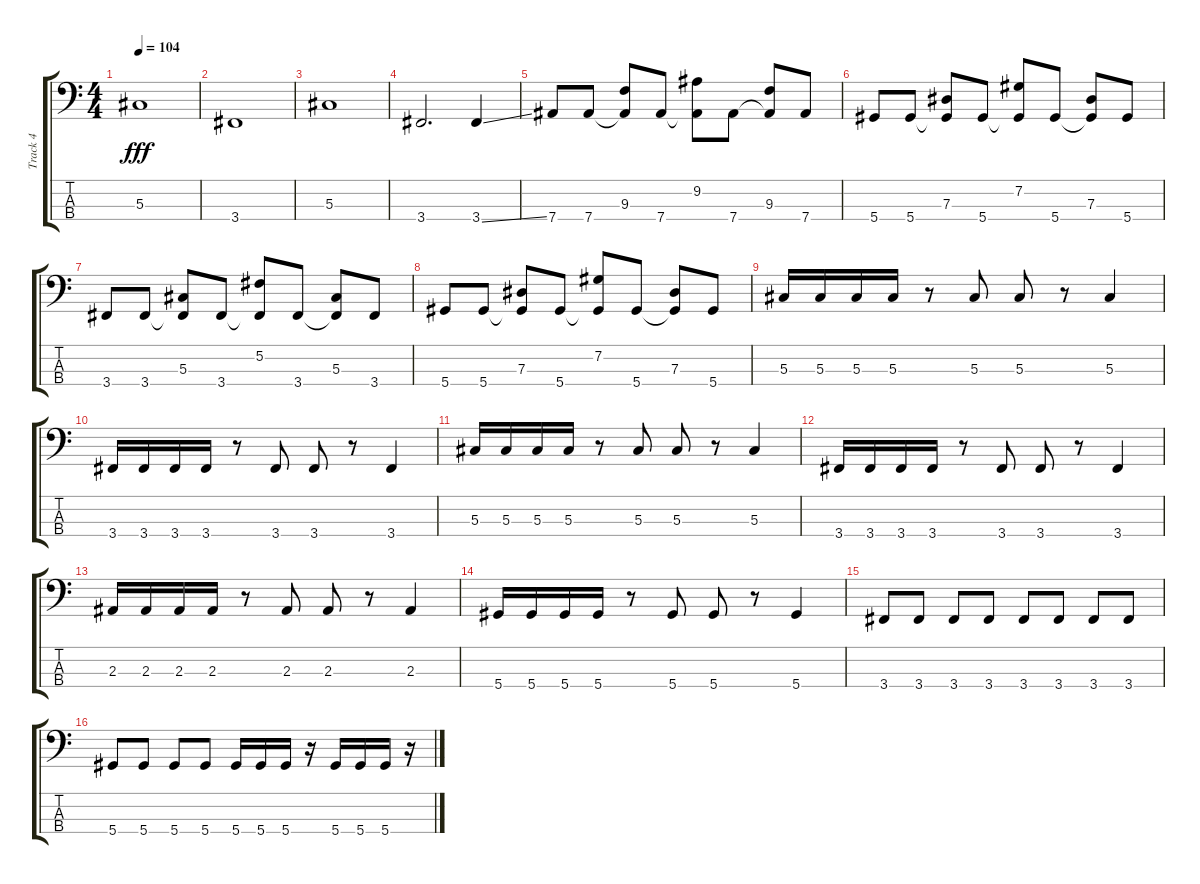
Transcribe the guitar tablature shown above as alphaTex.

\track ("Track 4" "Track 4") {instrument electricbasspick}
\staff {score tabs}
\tuning (Gb2 Db2 Ab1 Eb1) {hide}
\ts (4 4)
\tempo 104
\clef f4
\ks c
5.3.1{dy fff} |
3.4.1 |
5.3.1 |
3.4.2{d} 3.4{ss}.4 |
7.4.8 7.4.8 (9.3 7.4{t}).8 7.4.8 (9.2 7.4{t}).8 7.4.8 (9.3 7.4{t}).8 7.4.8 |
5.4.8 5.4.8 (7.3 5.4{t}).8 5.4.8 (7.2 5.4{t}).8 5.4.8 (7.3 5.4{t}).8 5.4.8 |
3.4.8 3.4.8 (5.3 3.4{t}).8 3.4.8 (5.2 3.4{t}).8 3.4.8 (5.3 3.4{t}).8 3.4.8 |
5.4.8 5.4.8 (7.3 5.4{t}).8 5.4.8 (7.2 5.4{t}).8 5.4.8 (7.3 5.4{t}).8 5.4.8 |
5.3.16 5.3.16 5.3.16 5.3.16 r.8 5.3.8 5.3.8 r.8 5.3.4 |
3.4.16 3.4.16 3.4.16 3.4.16 r.8 3.4.8 3.4.8 r.8 3.4.4 |
5.3.16 5.3.16 5.3.16 5.3.16 r.8 5.3.8 5.3.8 r.8 5.3.4 |
3.4.16 3.4.16 3.4.16 3.4.16 r.8 3.4.8 3.4.8 r.8 3.4.4 |
2.3.16 2.3.16 2.3.16 2.3.16 r.8 2.3.8 2.3.8 r.8 2.3.4 |
5.4.16 5.4.16 5.4.16 5.4.16 r.8 5.4.8 5.4.8 r.8 5.4.4 |
3.4.8 3.4.8 3.4.8 3.4.8 3.4.8 3.4.8 3.4.8 3.4.8 |
5.4.8 5.4.8 5.4.8 5.4.8 5.4.16 5.4.16 5.4.16 r.16 5.4.16 5.4.16 5.4.16 r.16
